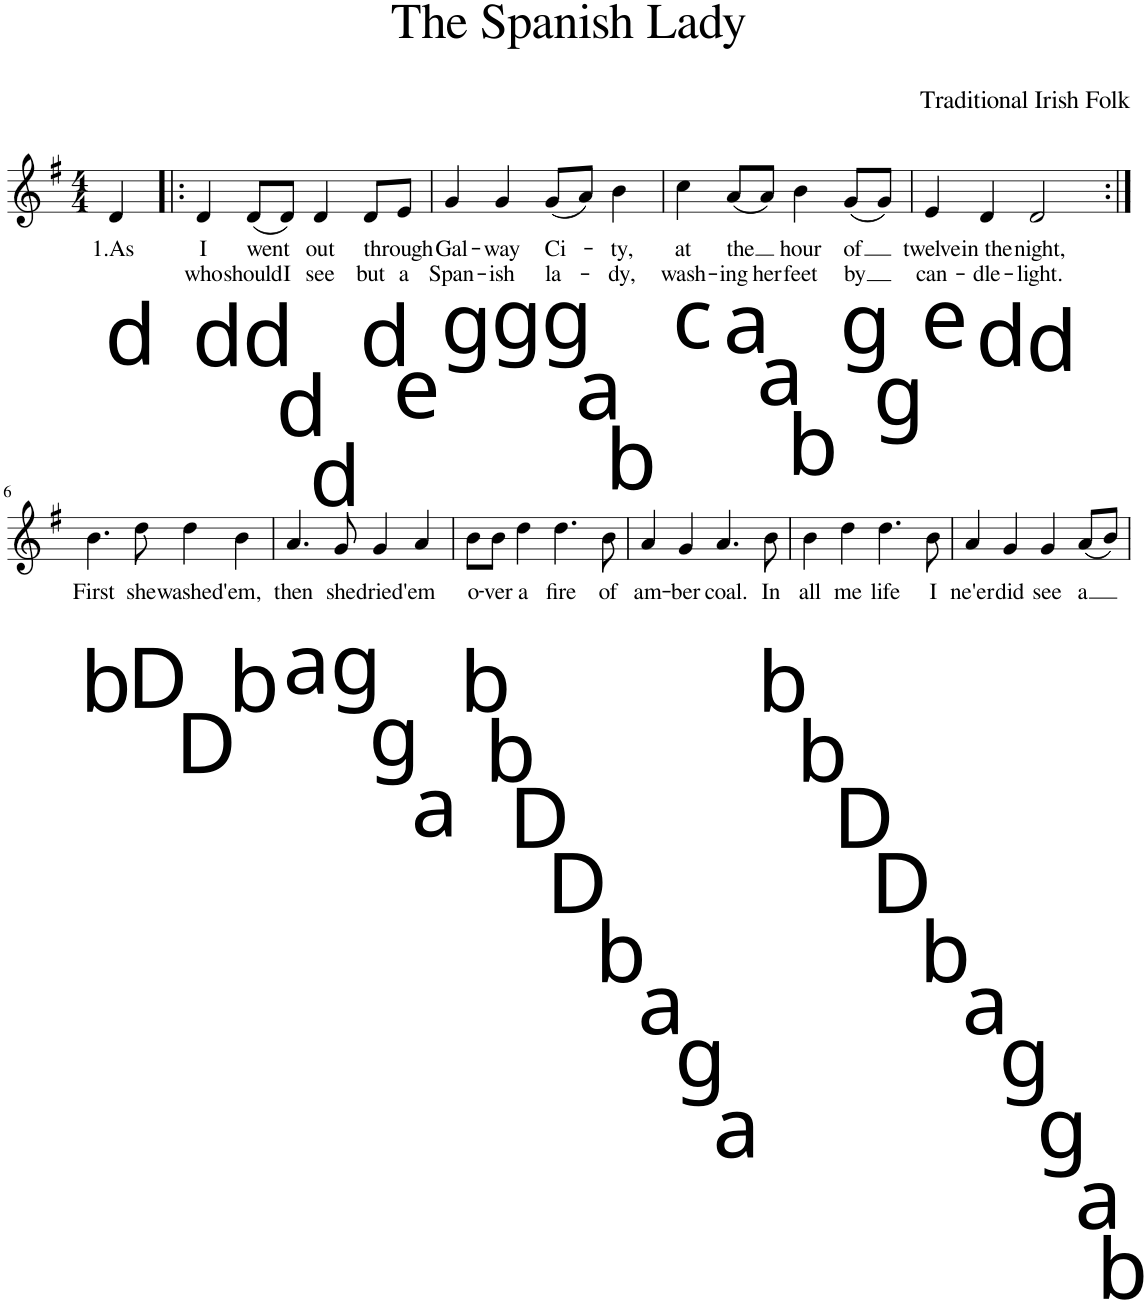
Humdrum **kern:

**kern	**text	**text
*part1	*part1	*part1
*staff1	*staff1	*staff1
*I"Piano	*	*
*I'Pno.	*	*
*clefG2	*	*
*k[f#]	*	*
*M4/4	*	*
=1	=1	=1
!LO:TX:b:t=d	!	!
!	!LO:LY:b	!
4d/	1.As	.
=2!|:	=2!|:	=2!|:
!LO:TX:b:t=d	!	!
!	!LO:LY:b	!LO:LY:b
4d/	I	who
!LO:TX:b:t=d	!	!
!	!LO:LY:b	!LO:LY:b
(8d/L	went	should
!LO:TX:b:t=d	!	!
!	!	!LO:LY:b
8d/J)	.	I
!LO:TX:b:t=d	!	!
!	!LO:LY:b	!LO:LY:b
4d/	out	see
!LO:TX:b:t=d	!	!
!	!LO:LY:b	!LO:LY:b
8d/L	through	but
!LO:TX:b:t=e	!	!
!	!	!LO:LY:b
8e/J	.	a
=3	=3	=3
!LO:TX:b:t=g	!	!
!	!LO:LY:b	!LO:LY:b
4g/	Gal-	Span-
!LO:TX:b:t=g	!	!
!	!LO:LY:b	!LO:LY:b
4g/	-way	-ish
!LO:TX:b:t=g	!	!
!	!LO:LY:b	!LO:LY:b
(8g/L	Ci-	la-
!LO:TX:b:t=a	!	!
8a/J)	.	.
!LO:TX:b:t=b	!	!
!	!LO:LY:b	!LO:LY:b
4b\	-ty,	-dy,
=4	=4	=4
!LO:TX:b:t=c	!	!
!	!LO:LY:b	!LO:LY:b
4cc\	at	wash-
!LO:TX:b:t=a	!	!
!	!LO:LY:b	!LO:LY:b
(8a/L	the	-ing
!LO:TX:b:t=a	!	!
!	!	!LO:LY:b
8a/J)	.	her
!LO:TX:b:t=b	!	!
!	!LO:LY:b	!LO:LY:b
4b\	hour	feet
!LO:TX:b:t=g	!	!
!	!LO:LY:b	!LO:LY:b
(8g/L	of	by
!LO:TX:b:t=g	!	!
8g/J)	.	.
=5	=5	=5
!LO:TX:b:t=e	!	!
!	!LO:LY:b	!LO:LY:b
4e/	twelve	can-
!LO:TX:b:t=d	!	!
!	!LO:LY:b	!LO:LY:b
4d/	in the	-dle-
!LO:TX:b:t=d	!	!
!	!LO:LY:b	!LO:LY:b
2d/	night,	-light.
!!LO:LB:g=z
=6:|!	=6:|!	=6:|!
!LO:TX:b:t=b	!	!
!	!LO:LY:b	!
4.b\	First	.
!LO:TX:b:t=D	!	!
!	!LO:LY:b	!
8dd\	she	.
!LO:TX:b:t=D	!	!
!	!LO:LY:b	!
4dd\	washed	.
!LO:TX:b:t=b	!	!
!	!LO:LY:b	!
4b\	'em,	.
=7	=7	=7
!LO:TX:b:t=a	!	!
!	!LO:LY:b	!
4.a/	then	.
!LO:TX:b:t=g	!	!
!	!LO:LY:b	!
8g/	she	.
!LO:TX:b:t=g	!	!
!	!LO:LY:b	!
4g/	dried	.
!LO:TX:b:t=a	!	!
!	!LO:LY:b	!
4a/	'em	.
=8	=8	=8
!LO:TX:b:t=b	!	!
!	!LO:LY:b	!
8b\L	o-	.
!LO:TX:b:t=b	!	!
!	!LO:LY:b	!
8b\J	-ver	.
!LO:TX:b:t=D	!	!
!	!LO:LY:b	!
4dd\	a	.
!LO:TX:b:t=D	!	!
!	!LO:LY:b	!
4.dd\	fire	.
!LO:TX:b:t=b	!	!
!	!LO:LY:b	!
8b\	of	.
=9	=9	=9
!LO:TX:b:t=a	!	!
!	!LO:LY:b	!
4a/	am-	.
!LO:TX:b:t=g	!	!
!	!LO:LY:b	!
4g/	-ber	.
!LO:TX:b:t=a	!	!
!	!LO:LY:b	!
4.a/	coal.	.
!LO:TX:b:t=b	!	!
!	!LO:LY:b	!
8b\	In	.
=10	=10	=10
!LO:TX:b:t=b	!	!
!	!LO:LY:b	!
4b\	all	.
!LO:TX:b:t=D	!	!
!	!LO:LY:b	!
4dd\	me	.
!LO:TX:b:t=D	!	!
!	!LO:LY:b	!
4.dd\	life	.
!LO:TX:b:t=b	!	!
!	!LO:LY:b	!
8b\	I	.
=11	=11	=11
!LO:TX:b:t=a	!	!
!	!LO:LY:b	!
4a/	ne'er	.
!LO:TX:b:t=g	!	!
!	!LO:LY:b	!
4g/	did	.
!LO:TX:b:t=g	!	!
!	!LO:LY:b	!
4g/	see	.
!LO:TX:b:t=a	!	!
!	!LO:LY:b	!
(8a/L	a	.
!LO:TX:b:t=b	!	!
8b/J)	.	.
=	=	=
*-	*-	*-
